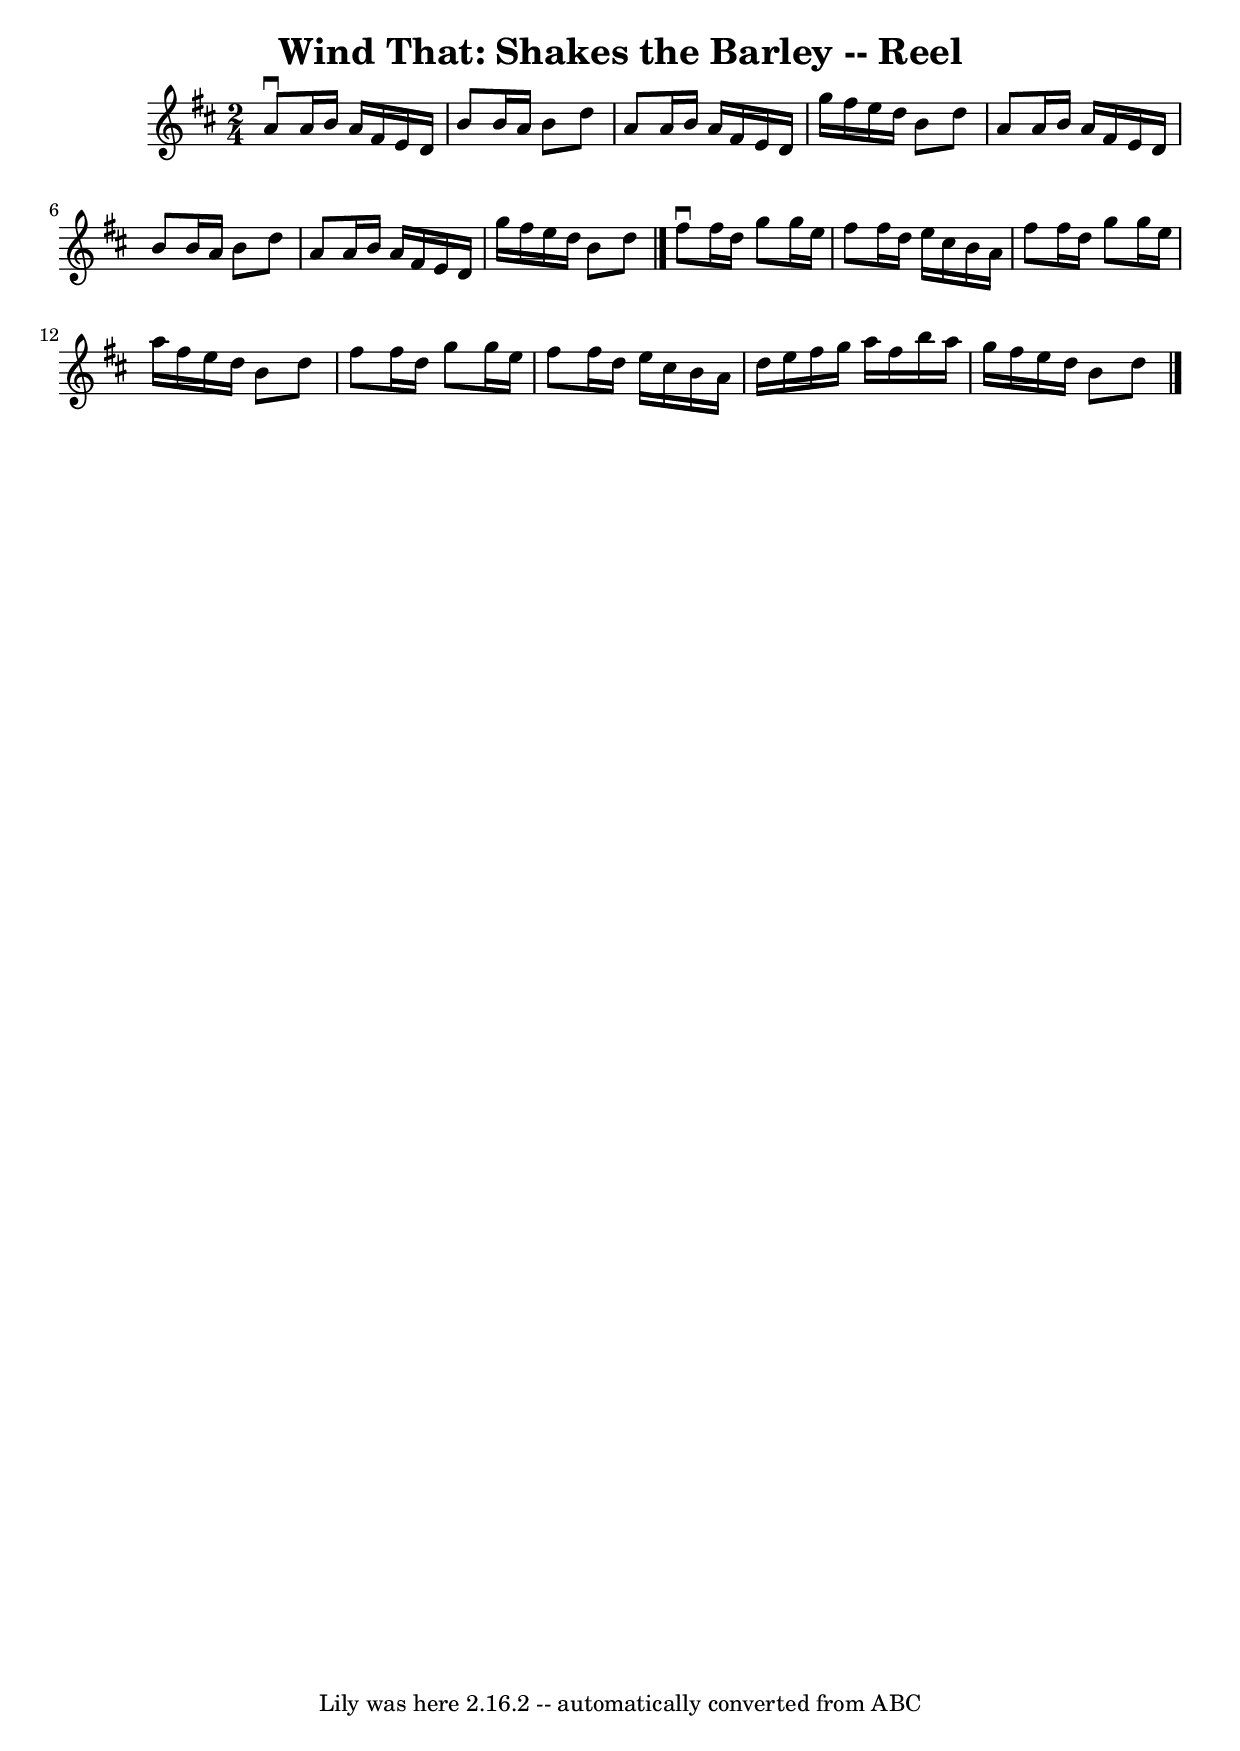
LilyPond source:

\version "2.7.40"
\include "Mammoth.ily"
\header {
	book = "Ryan's Mammoth Collection"
	crossRefNumber = "1"
	footnotes = "\\\\155"
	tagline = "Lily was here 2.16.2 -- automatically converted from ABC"
	title = "Wind That: Shakes the Barley -- Reel"
}
voicedefault =  {
\set Score.defaultBarType = "empty"

\time 2/4 \key d \major a'8^\downbow a'16 b'16 a'16 fis'16    
e'16 d'16    |
 b'8 b'16 a'16 b'8 d''8    |
 a'8 
 a'16 b'16 a'16 fis'16 e'16 d'16    |
 g''16    
fis''16 e''16 d''16 b'8 d''8    |
 a'8 a'16 b'16    
a'16 fis'16 e'16 d'16    |
 b'8 b'16 a'16 b'8 d''8 
   |
 a'8 a'16 b'16 a'16 fis'16 e'16 d'16    |
 
 g''16 fis''16 e''16 d''16 b'8 d''8    \bar "|." fis''8 
^\downbow fis''16 d''16 g''8 g''16 e''16    |
 fis''8    
fis''16 d''16 e''16 cis''16 b'16 a'16    |
 fis''8    
fis''16 d''16 g''8 g''16 e''16    |
 a''16 fis''16    
e''16 d''16 b'8 d''8    |
 fis''8 fis''16 d''16    
g''8 g''16 e''16    |
 fis''8 fis''16 d''16 e''16    
cis''16 b'16 a'16    |
 d''16 e''16 fis''16 g''16    
a''16 fis''16 b''16 a''16    |
 g''16 fis''16 e''16    
d''16 b'8 d''8    \bar "|."   
}

\score{
    <<

	\context Staff="default"
	{
	    \voicedefault 
	}

    >>
	\layout {
	}
	\midi {}
}
